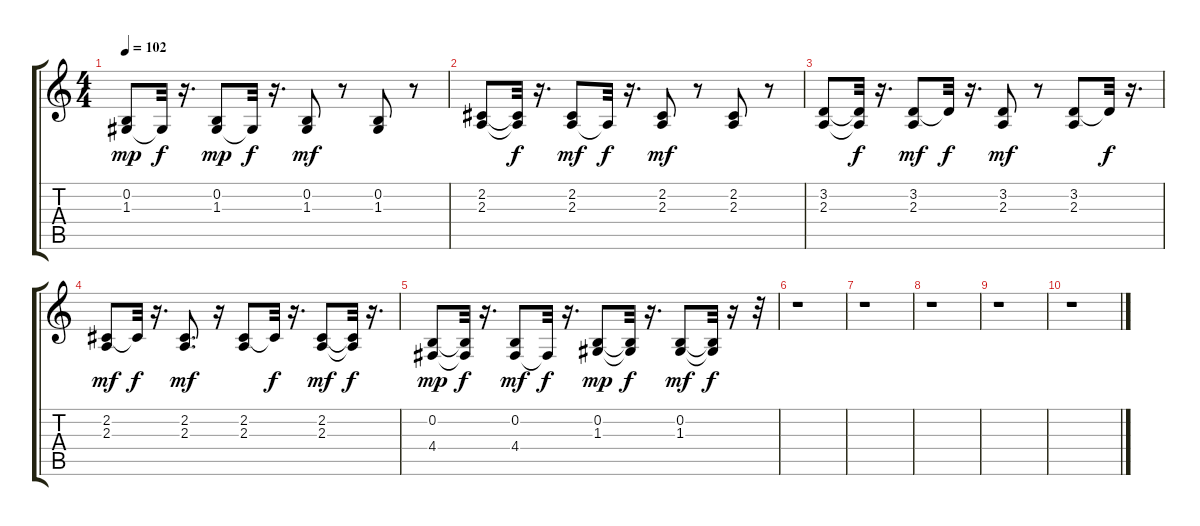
\track "" {instrument stringensemble1}
\staff {score tabs}
\tuning (E4 B3 G3 D3 A2 E2) {hide}
\ts (4 4)
\tempo 102
\clef g2
\ks c
(0.2 1.3).8{dy mp} 1.3{t}.32{dy f} r.16{d} (0.2 1.3).8{dy mp} 1.3{t}.32{dy f} r.16{d} (0.2 1.3).8{dy mf} r.8 (0.2 1.3).8 r.8 |
(2.2 2.3).8 (2.2{t} 2.3{t}).32{dy f} r.16{d} (2.2 2.3).8{dy mf} 2.3{t}.32{dy f} r.16{d} (2.2 2.3).8{dy mf} r.8 (2.2 2.3).8 r.8 |
(3.2 2.3).8 (3.2{t} 2.3{t}).32{dy f} r.16{d} (3.2 2.3).8{dy mf} 3.2{t}.32{dy f} r.16{d} (3.2 2.3).8{dy mf} r.8 (3.2 2.3).8 3.2{t}.32{dy f} r.16{d} |
(2.2 2.3).8{dy mf} 2.2{t}.32{dy f} r.16{d} (2.2 2.3).8{d dy mf} r.16 (2.2 2.3).8 2.2{t}.32{dy f} r.16{d} (2.2 2.3).8{dy mf} (2.2{t} 2.3{t}).32{dy f} r.16{d} |
(0.2 4.4).8{dy mp} (0.2{t} 4.4{t}).32{dy f} r.16{d} (0.2 4.4).8{dy mf} 4.4{t}.32{dy f} r.16{d} (0.2 1.3).8{dy mp} (0.2{t} 1.3{t}).32{dy f} r.16{d} (0.2 1.3).8{dy mf} (0.2{t} 1.3{t}).32{dy f} r.16 r.32 |
r.1 |
r.1 |
r.1 |
r.1 |
r.1
